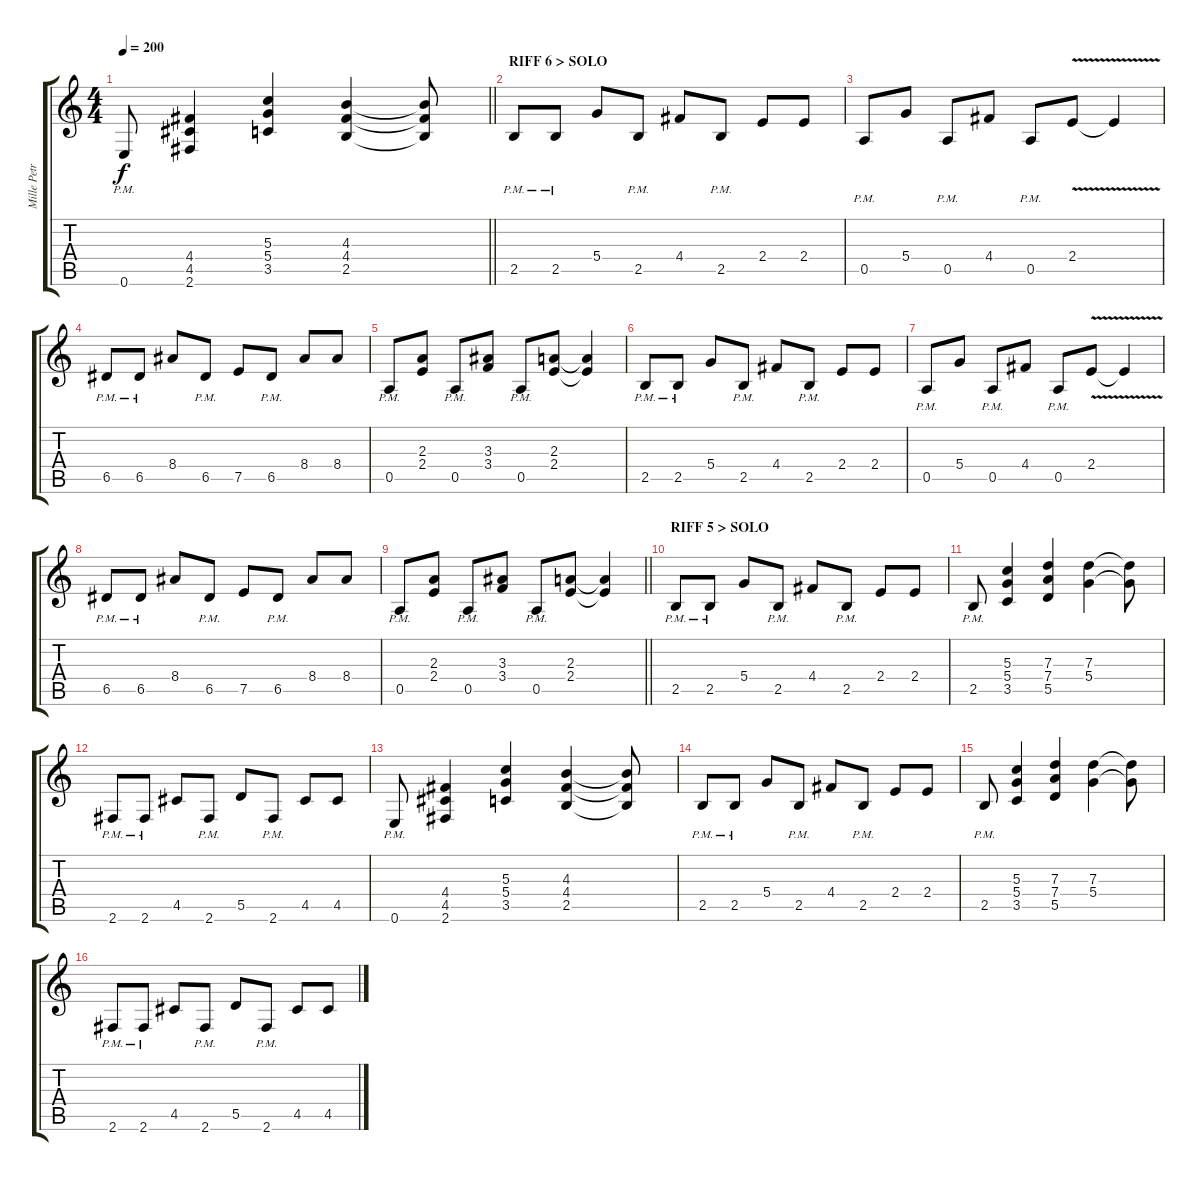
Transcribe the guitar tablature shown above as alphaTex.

\track ("Mille Petrozza" "Mille Petr") {instrument distortionguitar}
\staff {score tabs}
\tuning (E4 B3 G3 D3 A2 E2) {hide}
\ts (4 4)
\tempo 200
\clef g2
\barLineRight lightlight
\ks c
0.6{pm}.8{dy f} (4.4 4.5 2.6).4 (5.3 5.4 3.5).4 (4.3 4.4 2.5).4 (4.3{t} 4.4{t} 2.5{t}).8 |
\section ("" "RIFF 6 > SOLO")
2.5{pm}.8 2.5{pm}.8 5.4.8 2.5{pm}.8 4.4.8 2.5{pm}.8 2.4.8 2.4.8 |
0.5{pm}.8 5.4.8 0.5{pm}.8 4.4.8 0.5{pm}.8 2.4{v}.8 2.4{t}.4 |
6.5{pm}.8 6.5{pm}.8 8.4.8 6.5{pm}.8 7.5.8 6.5{pm}.8 8.4.8 8.4.8 |
0.5{pm}.8 (2.3 2.4).8 0.5{pm}.8 (3.3 3.4).8 0.5{pm}.8 (2.3 2.4).8 (2.3{t} 2.4{t}).4 |
2.5{pm}.8 2.5{pm}.8 5.4.8 2.5{pm}.8 4.4.8 2.5{pm}.8 2.4.8 2.4.8 |
0.5{pm}.8 5.4.8 0.5{pm}.8 4.4.8 0.5{pm}.8 2.4{v}.8 2.4{t}.4 |
6.5{pm}.8 6.5{pm}.8 8.4.8 6.5{pm}.8 7.5.8 6.5{pm}.8 8.4.8 8.4.8 |
\barLineRight lightlight
0.5{pm}.8 (2.3 2.4).8 0.5{pm}.8 (3.3 3.4).8 0.5{pm}.8 (2.3 2.4).8 (2.3{t} 2.4{t}).4 |
\section ("" "RIFF 5 > SOLO")
2.5{pm}.8 2.5{pm}.8 5.4.8 2.5{pm}.8 4.4.8 2.5{pm}.8 2.4.8 2.4.8 |
2.5{pm}.8 (5.3 5.4 3.5).4 (7.3 7.4 5.5).4 (7.3 5.4).4 (7.3{t} 5.4{t}).8 |
2.6{pm}.8 2.6{pm}.8 4.5.8 2.6{pm}.8 5.5.8 2.6{pm}.8 4.5.8 4.5.8 |
0.6{pm}.8 (4.4 4.5 2.6).4 (5.3 5.4 3.5).4 (4.3 4.4 2.5).4 (4.3{t} 4.4{t} 2.5{t}).8 |
2.5{pm}.8 2.5{pm}.8 5.4.8 2.5{pm}.8 4.4.8 2.5{pm}.8 2.4.8 2.4.8 |
2.5{pm}.8 (5.3 5.4 3.5).4 (7.3 7.4 5.5).4 (7.3 5.4).4 (7.3{t} 5.4{t}).8 |
2.6{pm}.8 2.6{pm}.8 4.5.8 2.6{pm}.8 5.5.8 2.6{pm}.8 4.5.8 4.5.8
